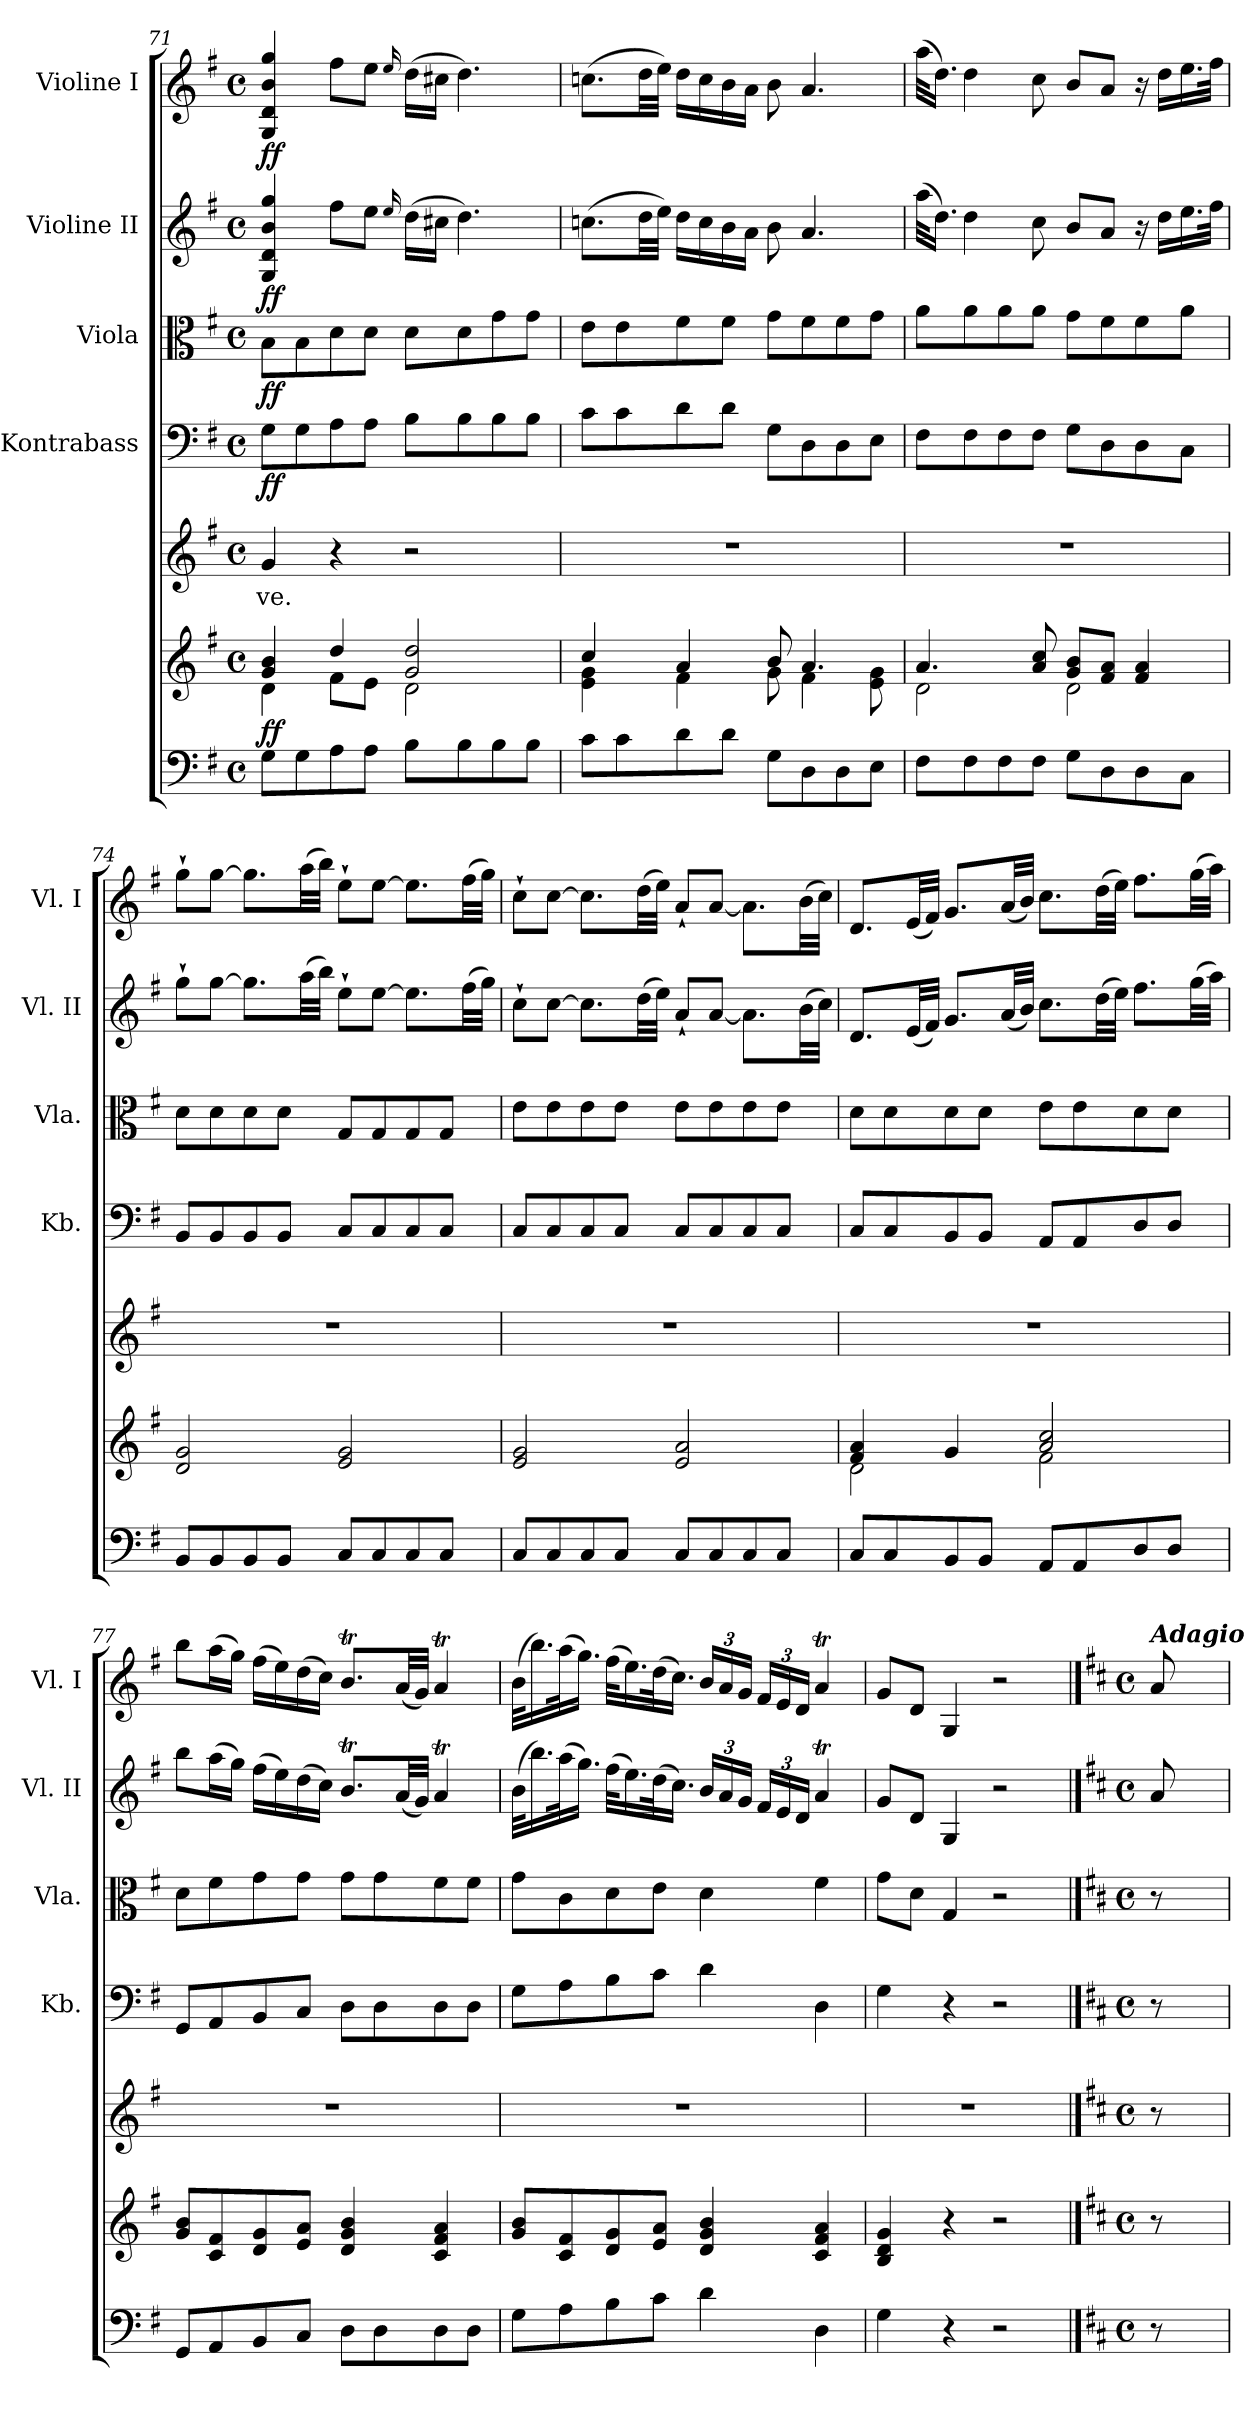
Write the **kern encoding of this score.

**kern	**kern	**dynam	**kern	**text	**kern	**dynam	**kern	**dynam	**kern	**dynam	**kern	**dynam
*part6	*part6	*part6	*part5	*part5	*part4	*part4	*part3	*part3	*part2	*part2	*part1	*part1
*staff7	*staff6	*staff6/7	*staff5	*staff5	*staff4	*staff4	*staff3	*staff3	*staff2	*staff2	*staff1	*staff1
*	*	*	*	*	*I"Kontrabass	*	*I"Viola	*	*I"Violine II	*	*I"Violine I	*
*	*	*	*	*	*I'Kb.	*	*I'Vla.	*	*I'Vl. II	*	*I'Vl. I	*
*clefF4	*clefG2	*	*clefG2	*	*clefF4	*	*clefC3	*	*clefG2	*	*clefG2	*
*	*	*	*	*	*ITrd7c12	*	*	*	*	*	*	*
*k[f#]	*k[f#]	*	*k[f#]	*	*k[f#]	*	*k[f#]	*	*k[f#]	*	*k[f#]	*
*G:	*G:	*	*G:	*	*G:	*	*G:	*	*G:	*	*G:	*
*M4/4	*M4/4	*	*M4/4	*	*M4/4	*	*M4/4	*	*M4/4	*	*M4/4	*
*met(c)	*met(c)	*	*met(c)	*	*met(c)	*	*met(c)	*	*met(c)	*	*met(c)	*
=71	=71	=71	=71	=71	=71	=71	=71	=71	=71	=71	=71	=71
*	*^	*	*	*	*	*	*	*	*	*	*	*
!	!	!	!LO:DY:a=2	!	!LO:LY:b	!	!LO:DY:b	!	!LO:DY:b	!	!LO:DY:b	!	!LO:DY:b
8G\L	4g/ 4b/	4d\	ff	4g/	-ve.	8GG\L	ff	8B\L	ff	4G/ 4d/ 4b/ 4gg/	ff	4G/ 4d/ 4b/ 4gg/	ff
8G\	.	.	.	.	.	8GG\	.	8B\	.	.	.	.	.
8A\	4dd/	8f#\L	.	4r	.	8AA\	.	8d\	.	8ff#\L	.	8ff#\L	.
8A\J	.	8e\J	.	.	.	8AA\J	.	8d\J	.	8ee\J	.	8ee\J	.
.	.	.	.	.	.	.	.	.	.	16qqee/	.	16qqee/	.
8B\L	2g/ 2dd/	2d\	.	2r	.	8BB\L	.	8d\L	.	(>16dd\LL	.	(>16dd\LL	.
.	.	.	.	.	.	.	.	.	.	16cc#X\JJ	.	16cc#X\JJ	.
8B\	.	.	.	.	.	8BB\	.	8d\	.	4.dd\)	.	4.dd\)	.
8B\	.	.	.	.	.	8BB\	.	8g\	.	.	.	.	.
8B\J	.	.	.	.	.	8BB\J	.	8g\J	.	.	.	.	.
!!LO:PB:g=z
=72	=72	=72	=72	=72	=72	=72	=72	=72	=72	=72	=72	=72	=72
8c\L	4cc/	4e\ 4g\	.	1r	.	8C\L	.	8e\L	.	(>8.ccn\L	.	(>8.ccn\L	.
8c\	.	.	.	.	.	8C\	.	8e\	.	.	.	.	.
.	.	.	.	.	.	.	.	.	.	32dd\LL	.	32dd\LL	.
.	.	.	.	.	.	.	.	.	.	32ee\JJJ)	.	32ee\JJJ)	.
8d\	4a/	4f#\	.	.	.	8D\	.	8f#\	.	16dd\LL	.	16dd\LL	.
.	.	.	.	.	.	.	.	.	.	16cc\	.	16cc\	.
8d\J	.	.	.	.	.	8D\J	.	8f#\J	.	16b\	.	16b\	.
.	.	.	.	.	.	.	.	.	.	16a\JJ	.	16a\JJ	.
8G\L	8b/	8g\	.	.	.	8GG\L	.	8g\L	.	8b\	.	8b\	.
8D\	4.a/	4f#\	.	.	.	8DD\	.	8f#\	.	4.a/	.	4.a/	.
8D\	.	.	.	.	.	8DD\	.	8f#\	.	.	.	.	.
8E\J	.	8e\ 8g\	.	.	.	8EE\J	.	8g\J	.	.	.	.	.
=73	=73	=73	=73	=73	=73	=73	=73	=73	=73	=73	=73	=73	=73
8F#\L	4.a/	2d\	.	1r	.	8FF#\L	.	8a\L	.	(>32aa\KLL	.	(>32aa\KLL	.
.	.	.	.	.	.	.	.	.	.	16.dd\JJ)	.	16.dd\JJ)	.
8F#\	.	.	.	.	.	8FF#\	.	8a\	.	4dd\	.	4dd\	.
8F#\	.	.	.	.	.	8FF#\	.	8a\	.	.	.	.	.
8F#\J	8a/ 8cc/	.	.	.	.	8FF#\J	.	8a\J	.	8cc\	.	8cc\	.
8G\L	8g/ 8b/L	2d\	.	.	.	8GG\L	.	8g\L	.	8b/L	.	8b/L	.
8D\	8f#/ 8a/J	.	.	.	.	8DD\	.	8f#\	.	8a/J	.	8a/J	.
8D\	4f#/ 4a/	.	.	.	.	8DD\	.	8f#\	.	16r	.	16r	.
.	.	.	.	.	.	.	.	.	.	16dd\LL	.	16dd\LL	.
8C\J	.	.	.	.	.	8CC\J	.	8a\J	.	16.ee\	.	16.ee\	.
.	.	.	.	.	.	.	.	.	.	32ff#\JJk	.	32ff#\JJk	.
*	*v	*v	*	*	*	*	*	*	*	*	*	*	*
=74	=74	=74	=74	=74	=74	=74	=74	=74	=74	=74	=74	=74
8BB/L	2d/ 2g/	.	1r	.	8BBB/L	.	8d\L	.	8gg`>\L	.	8gg`>\L	.
8BB/	.	.	.	.	8BBB/	.	8d\	.	[8gg\J	.	[8gg\J	.
8BB/	.	.	.	.	8BBB/	.	8d\	.	8.gg\L]	.	8.gg\L]	.
8BB/J	.	.	.	.	8BBB/J	.	8d\J	.	.	.	.	.
.	.	.	.	.	.	.	.	.	(>32aa\LL	.	(>32aa\LL	.
.	.	.	.	.	.	.	.	.	32bb\JJJ)	.	32bb\JJJ)	.
8C/L	2e/ 2g/	.	.	.	8CC/L	.	8G/L	.	8ee`>\L	.	8ee`>\L	.
8C/	.	.	.	.	8CC/	.	8G/	.	[8ee\J	.	[8ee\J	.
8C/	.	.	.	.	8CC/	.	8G/	.	8.ee\L]	.	8.ee\L]	.
8C/J	.	.	.	.	8CC/J	.	8G/J	.	.	.	.	.
.	.	.	.	.	.	.	.	.	(>32ff#\LL	.	(>32ff#\LL	.
.	.	.	.	.	.	.	.	.	32gg\JJJ)	.	32gg\JJJ)	.
=75	=75	=75	=75	=75	=75	=75	=75	=75	=75	=75	=75	=75
8C/L	2e/ 2g/	.	1r	.	8CC/L	.	8e\L	.	8cc`>\L	.	8cc`>\L	.
8C/	.	.	.	.	8CC/	.	8e\	.	[8cc\J	.	[8cc\J	.
8C/	.	.	.	.	8CC/	.	8e\	.	8.cc\L]	.	8.cc\L]	.
8C/J	.	.	.	.	8CC/J	.	8e\J	.	.	.	.	.
.	.	.	.	.	.	.	.	.	(>32dd\LL	.	(>32dd\LL	.
.	.	.	.	.	.	.	.	.	32ee\JJJ)	.	32ee\JJJ)	.
8C/L	2e/ 2a/	.	.	.	8CC/L	.	8e\L	.	8a`</L	.	8a`</L	.
8C/	.	.	.	.	8CC/	.	8e\	.	[8a/J	.	[8a/J	.
8C/	.	.	.	.	8CC/	.	8e\	.	8.a\L]	.	8.a\L]	.
8C/J	.	.	.	.	8CC/J	.	8e\J	.	.	.	.	.
.	.	.	.	.	.	.	.	.	(>32b\LL	.	(>32b\LL	.
.	.	.	.	.	.	.	.	.	32cc\JJJ)	.	32cc\JJJ)	.
!!LO:LB:g=z
=76	=76	=76	=76	=76	=76	=76	=76	=76	=76	=76	=76	=76
*	*^	*	*	*	*	*	*	*	*	*	*	*
8C/L	4f#/ 4a/	2d\	.	1r	.	8CC/L	.	8d\L	.	8.d/L	.	8.d/L	.
8C/	.	.	.	.	.	8CC/	.	8d\	.	.	.	.	.
.	.	.	.	.	.	.	.	.	.	(<32e/LL	.	(<32e/LL	.
.	.	.	.	.	.	.	.	.	.	32f#/JJJ)	.	32f#/JJJ)	.
8BB/	4g/	.	.	.	.	8BBB/	.	8d\	.	8.g/L	.	8.g/L	.
8BB/J	.	.	.	.	.	8BBB/J	.	8d\J	.	.	.	.	.
.	.	.	.	.	.	.	.	.	.	(<32a/LL	.	(<32a/LL	.
.	.	.	.	.	.	.	.	.	.	32b/JJJ)	.	32b/JJJ)	.
8AA/L	2a/ 2cc/	2f#\	.	.	.	8AAA/L	.	8e\L	.	8.cc\L	.	8.cc\L	.
8AA/	.	.	.	.	.	8AAA/	.	8e\	.	.	.	.	.
.	.	.	.	.	.	.	.	.	.	(>32dd\LL	.	(>32dd\LL	.
.	.	.	.	.	.	.	.	.	.	32ee\JJJ)	.	32ee\JJJ)	.
8D/	.	.	.	.	.	8DD/	.	8d\	.	8.ff#\L	.	8.ff#\L	.
8D/J	.	.	.	.	.	8DD/J	.	8d\J	.	.	.	.	.
.	.	.	.	.	.	.	.	.	.	(>32gg\LL	.	(>32gg\LL	.
.	.	.	.	.	.	.	.	.	.	32aa\JJJ)	.	32aa\JJJ)	.
*	*v	*v	*	*	*	*	*	*	*	*	*	*	*
=77	=77	=77	=77	=77	=77	=77	=77	=77	=77	=77	=77	=77
8GG/L	8g/ 8b/L	.	1r	.	8GGG/L	.	8d\L	.	8bb\L	.	8bb\L	.
8AA/	8c/ 8f#/	.	.	.	8AAA/	.	8f#\	.	(>16aa\L	.	(>16aa\L	.
.	.	.	.	.	.	.	.	.	16gg\JJ)	.	16gg\JJ)	.
8BB/	8d/ 8g/	.	.	.	8BBB/	.	8g\	.	(>16ff#\LL	.	(>16ff#\LL	.
.	.	.	.	.	.	.	.	.	16ee\)	.	16ee\)	.
8C/J	8e/ 8a/J	.	.	.	8CC/J	.	8g\J	.	(>16dd\	.	(>16dd\	.
.	.	.	.	.	.	.	.	.	16cc\JJ)	.	16cc\JJ)	.
8D\L	4d/ 4g/ 4b/	.	.	.	8DD\L	.	8g\L	.	8.bt/L	.	8.bt/L	.
8D\	.	.	.	.	8DD\	.	8g\	.	.	.	.	.
.	.	.	.	.	.	.	.	.	(<32a/LL	.	(<32a/LL	.
.	.	.	.	.	.	.	.	.	32g/JJJ)	.	32g/JJJ)	.
8D\	4c/ 4f#/ 4a/	.	.	.	8DD\	.	8f#\	.	4aT/	.	4aT/	.
8D\J	.	.	.	.	8DD\J	.	8f#\J	.	.	.	.	.
=78	=78	=78	=78	=78	=78	=78	=78	=78	=78	=78	=78	=78
8G\L	8g/ 8b/L	.	1r	.	8GG\L	.	8g\L	.	(>32b\KLL	.	(>32b\KLL	.
.	.	.	.	.	.	.	.	.	16.bb\)	.	16.bb\)	.
8A\	8c/ 8f#/	.	.	.	8AA\	.	8c\	.	(>32aa\k	.	(>32aa\k	.
.	.	.	.	.	.	.	.	.	16.gg\JJ)	.	16.gg\JJ)	.
8B\	8d/ 8g/	.	.	.	8BB\	.	8d\	.	(>32ff#\KLL	.	(>32ff#\KLL	.
.	.	.	.	.	.	.	.	.	16.ee\)	.	16.ee\)	.
8c\J	8e/ 8a/J	.	.	.	8C\J	.	8e\J	.	(>32dd\k	.	(>32dd\k	.
.	.	.	.	.	.	.	.	.	16.cc\JJ)	.	16.cc\JJ)	.
4d\	4d/ 4g/ 4b/	.	.	.	4D\	.	4d\	.	24b/LL	.	24b/LL	.
.	.	.	.	.	.	.	.	.	24a/	.	24a/	.
.	.	.	.	.	.	.	.	.	24g/JJ	.	24g/JJ	.
.	.	.	.	.	.	.	.	.	24f#/LL	.	24f#/LL	.
.	.	.	.	.	.	.	.	.	24e/	.	24e/	.
.	.	.	.	.	.	.	.	.	24d/JJ	.	24d/JJ	.
4D\	4c/ 4f#/ 4a/	.	.	.	4DD\	.	4f#\	.	4aT/	.	4aT/	.
=79	=79	=79	=79	=79	=79	=79	=79	=79	=79	=79	=79	=79
4G\	4B/ 4d/ 4g/	.	1r	.	4GG\	.	8g\L	.	8g/L	.	8g/L	.
.	.	.	.	.	.	.	8d\J	.	8d/J	.	8d/J	.
4r	4r	.	.	.	4r	.	4G/	.	4G/	.	4G/	.
2r	2r	.	.	.	2r	.	2r	.	2r	.	2r	.
!!LO:PB:g=z
==80	==80	==80	==80	==80	==80	==80	==80	==80	==80	==80	==80	==80
*k[f#c#]	*k[f#c#]	*	*k[f#c#]	*	*k[f#c#]	*	*k[f#c#]	*	*k[f#c#]	*	*k[f#c#]	*
*D:	*D:	*	*D:	*	*D:	*	*D:	*	*D:	*	*D:	*
*M4/4	*M4/4	*	*M4/4	*	*M4/4	*	*M4/4	*	*M4/4	*	*M4/4	*
*met(c)	*met(c)	*	*met(c)	*	*met(c)	*	*met(c)	*	*met(c)	*	*met(c)	*
!	!	!	!	!	!	!	!	!	!	!	!LO:TX:a:Bi:t=Adagio	!
8r	8r	.	8r	.	8r	.	8r	.	8a/	.	8a/	.
=	=	=	=	=	=	=	=	=	=	=	=	=
*-	*-	*-	*-	*-	*-	*-	*-	*-	*-	*-	*-	*-
